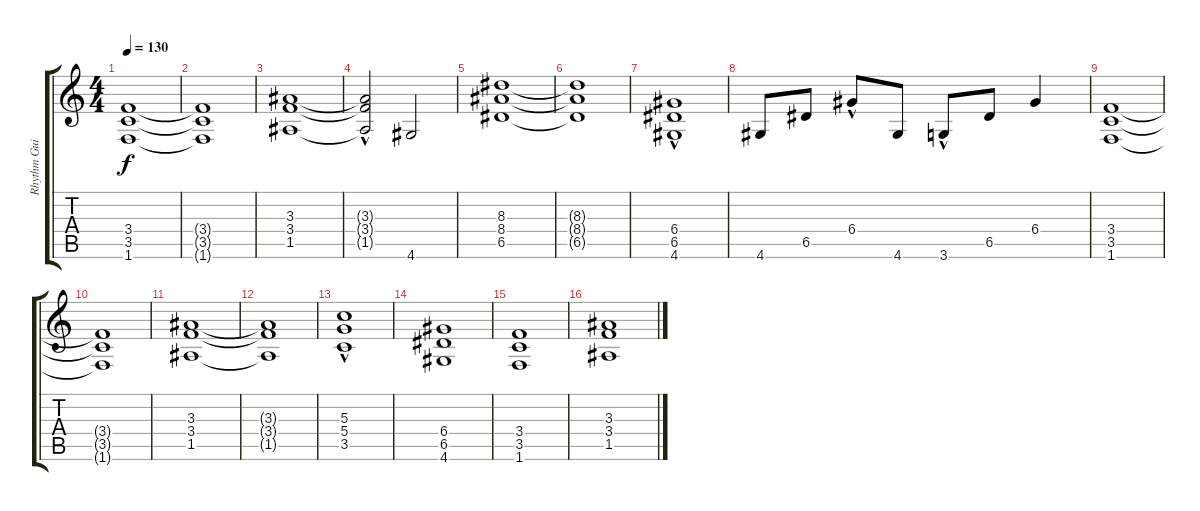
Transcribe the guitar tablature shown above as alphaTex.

\track ("Rhythm Guitar" "Rhythm Gui") {instrument distortionguitar}
\staff {score tabs}
\tuning (E4 B3 G3 D3 A2 E2) {hide}
\ts (4 4)
\tempo 130
\clef g2
\ks c
(3.4 3.5 1.6).1{dy f} |
(3.4{t} 3.5{t} 1.6{t}).1 |
(3.3 3.4 1.5).1 |
(3.3{t} 3.4{hac t} 1.5{t}).2 4.6.2 |
(8.3 8.4 6.5).1 |
(8.3{t} 8.4{t} 6.5{t}).1 |
(6.4 6.5 4.6{hac}).1 |
4.6.8 6.5.8 6.4{hac}.8 4.6.8 3.6{hac}.8 6.5.8 6.4.4 |
(3.4 3.5 1.6).1 |
(3.4{t} 3.5{t} 1.6{t}).1 |
(3.3 3.4 1.5).1 |
(3.3{t} 3.4{t} 1.5{t}).1 |
(5.3{hac} 5.4 3.5).1 |
(6.4 6.5 4.6).1 |
(3.4 3.5 1.6).1 |
(3.3 3.4 1.5).1
